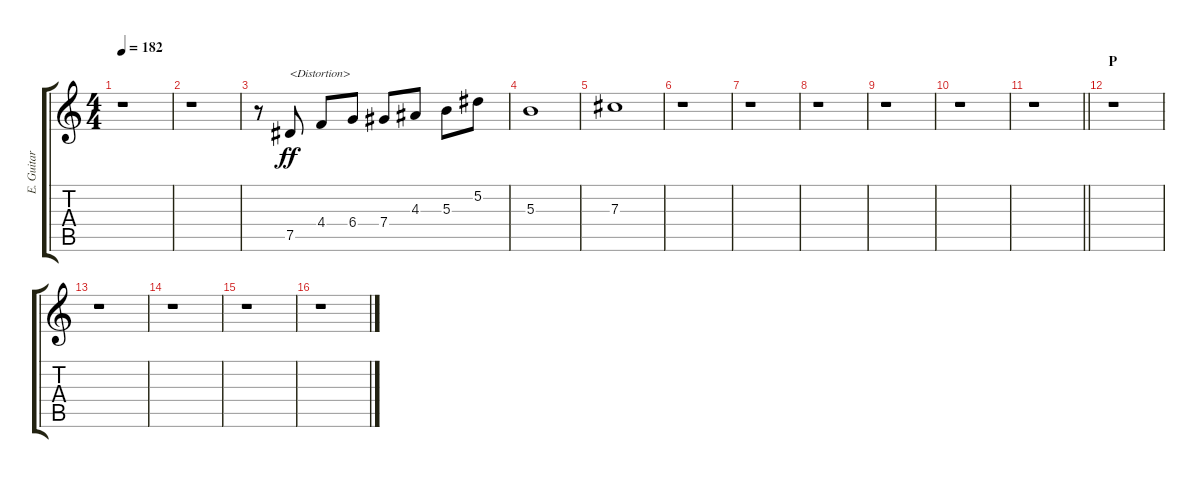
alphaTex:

\track ("E. Guitar IV" "E. Guitar ") {instrument overdrivenguitar}
\staff {score tabs}
\tuning (Eb4 Bb3 Gb3 Db3 Ab2 Eb2) {hide}
\ts (4 4)
\tempo 182
\clef g2
\ks c
r.1{dy f} |
r.1 |
r.8 7.5.8{txt "<Distortion>" dy ff instrument overdrivenguitar} 4.4.8 6.4.8 7.4.8 4.3.8 5.3.8 5.2.8 |
5.3.1 |
7.3.1 |
r.1 |
r.1 |
r.1 |
r.1 |
r.1 |
\barLineRight lightlight
r.1 |
\section ("" "P")
r.1 |
r.1 |
r.1 |
r.1 |
r.1
